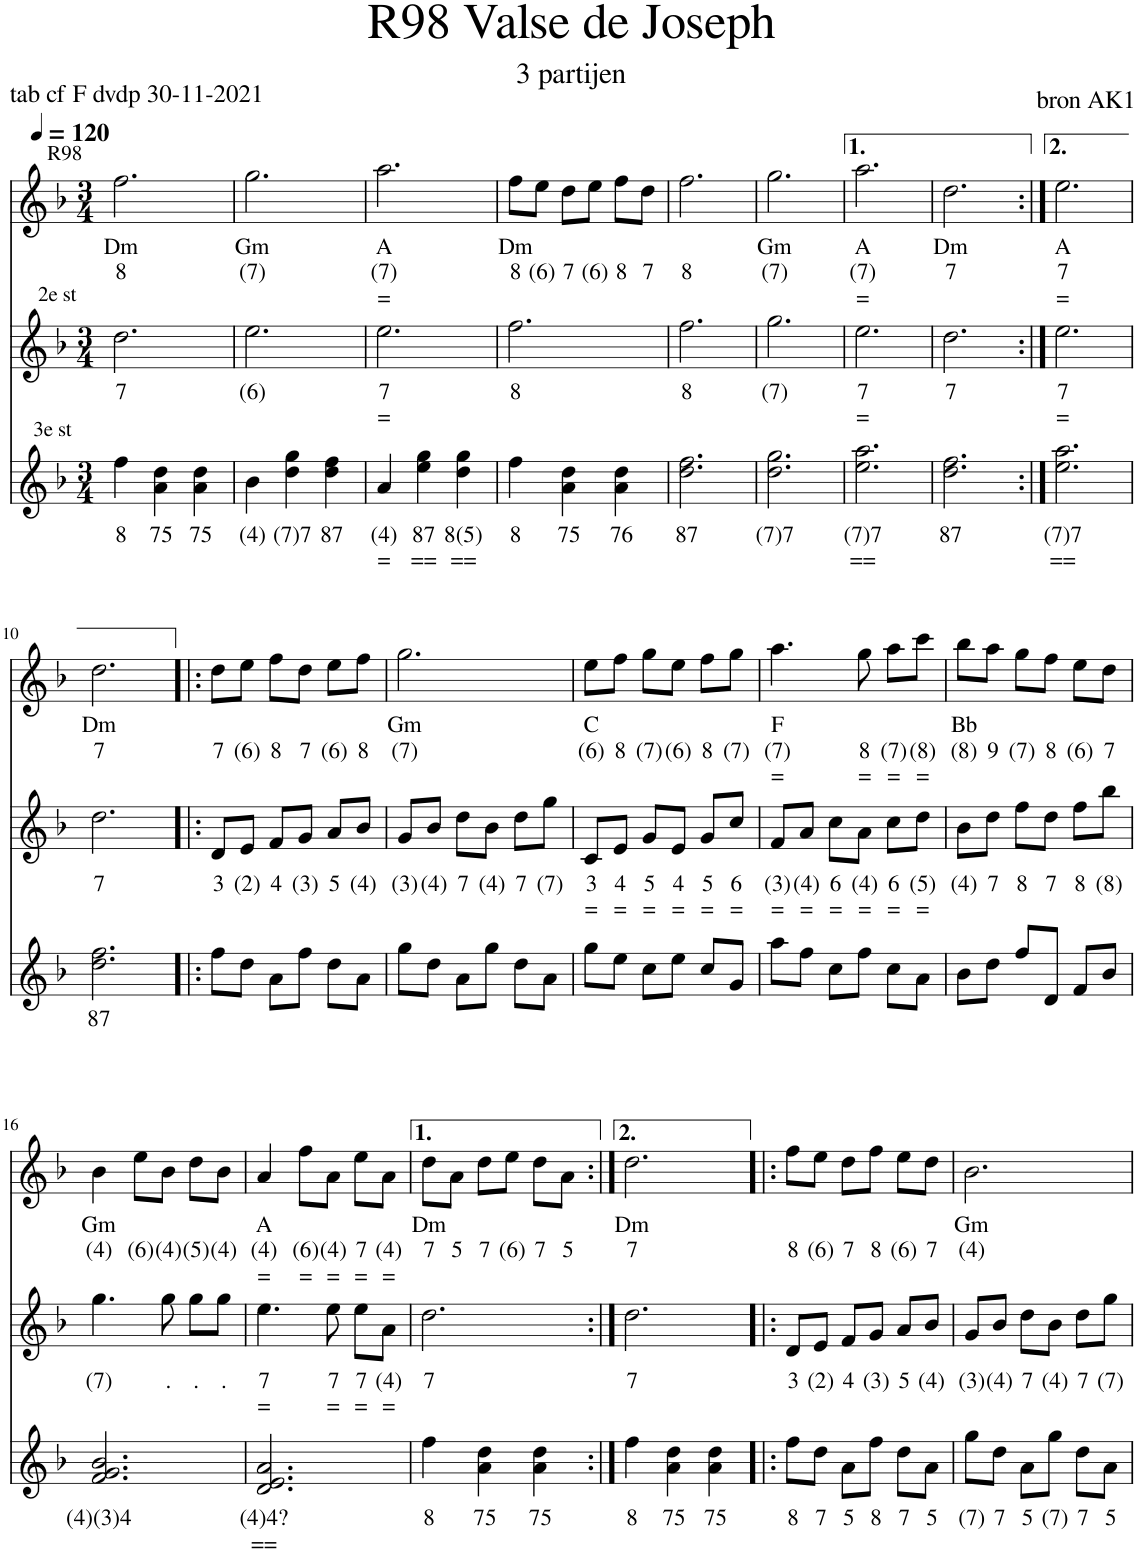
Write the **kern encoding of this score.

**kern	**text	**text	**kern	**text	**text	**kern	**text	**text	**text
*part3	*part3	*part3	*part2	*part2	*part2	*part1	*part1	*part1	*part1
*staff3	*staff3	*staff3	*staff2	*staff2	*staff2	*staff1	*staff1	*staff1	*staff1
*I"Stem	*	*	*I"Stem	*	*	*I"Piano	*	*	*
*clefG2	*	*	*clefG2	*	*	*clefG2	*	*	*
*k[b-]	*	*	*k[b-]	*	*	*k[b-]	*	*	*
*M3/4	*	*	*M3/4	*	*	*M3/4	*	*	*
*MM120	*	*	*MM120	*	*	*MM120	*	*	*
=1	=1	=1	=1	=1	=1	=1	=1	=1	=1
!	!	!	!	!	!	!LO:TX:a:t=R98	!	!	!
!	!	!	!LO:TX:a:t=2e st	!	!	!	!	!	!
!LO:TX:a:t=3e st	!	!	!	!	!	!	!	!	!
!	!LO:LY:b	!	!	!LO:LY:b	!	!	!LO:LY:b	!LO:LY:b	!
4ff\	8	.	2.dd\	7	.	2.ff\	Dm	8	.
!	!LO:LY:b	!	!	!	!	!	!	!	!
4a\ 4dd\	75	.	.	.	.	.	.	.	.
!	!LO:LY:b	!	!	!	!	!	!	!	!
4a\ 4dd\	75	.	.	.	.	.	.	.	.
=2	=2	=2	=2	=2	=2	=2	=2	=2	=2
!	!LO:LY:b	!	!	!LO:LY:b	!	!	!LO:LY:b	!LO:LY:b	!
4b-\	(4)	.	2.ee\	(6)	.	2.gg\	Gm	(7)	.
!	!LO:LY:b	!	!	!	!	!	!	!	!
4dd\ 4gg\	(7)7	.	.	.	.	.	.	.	.
!	!LO:LY:b	!	!	!	!	!	!	!	!
4dd\ 4ff\	87	.	.	.	.	.	.	.	.
=3	=3	=3	=3	=3	=3	=3	=3	=3	=3
!	!LO:LY:b	!LO:LY:b	!	!LO:LY:b	!LO:LY:b	!	!LO:LY:b	!LO:LY:b	!LO:LY:b
4a/	(4)	=	2.ee\	7	=	2.aa\	A	(7)	=
!	!LO:LY:b	!LO:LY:b	!	!	!	!	!	!	!
4ee\ 4gg\	87	==	.	.	.	.	.	.	.
!	!LO:LY:b	!LO:LY:b	!	!	!	!	!	!	!
4dd\ 4gg\	8(5)	==	.	.	.	.	.	.	.
=4	=4	=4	=4	=4	=4	=4	=4	=4	=4
!	!LO:LY:b	!	!	!LO:LY:b	!	!	!LO:LY:b	!LO:LY:b	!
4ff\	8	.	2.ff\	8	.	8ff\L	Dm	8	.
!	!	!	!	!	!	!	!	!LO:LY:b	!
.	.	.	.	.	.	8ee\J	.	(6)	.
!	!LO:LY:b	!	!	!	!	!	!	!LO:LY:b	!
4a\ 4dd\	75	.	.	.	.	8dd\L	.	7	.
!	!	!	!	!	!	!	!	!LO:LY:b	!
.	.	.	.	.	.	8ee\J	.	(6)	.
!	!LO:LY:b	!	!	!	!	!	!	!LO:LY:b	!
4a\ 4dd\	76	.	.	.	.	8ff\L	.	8	.
!	!	!	!	!	!	!	!	!LO:LY:b	!
.	.	.	.	.	.	8dd\J	.	7	.
=5	=5	=5	=5	=5	=5	=5	=5	=5	=5
!	!LO:LY:b	!	!	!LO:LY:b	!	!	!	!LO:LY:b	!
2.dd\ 2.ff\	87	.	2.ff\	8	.	2.ff\	.	8	.
=6	=6	=6	=6	=6	=6	=6	=6	=6	=6
!	!LO:LY:b	!	!	!LO:LY:b	!	!	!LO:LY:b	!LO:LY:b	!
2.dd\ 2.gg\	(7)7	.	2.gg\	(7)	.	2.gg\	Gm	(7)	.
=7	=7	=7	=7	=7	=7	=7	=7	=7	=7
!	!LO:LY:b	!LO:LY:b	!	!LO:LY:b	!LO:LY:b	!	!LO:LY:b	!LO:LY:b	!LO:LY:b
2.ee\ 2.aa\	(7)7	==	2.ee\	7	=	2.aa\	A	(7)	=
=8	=8	=8	=8	=8	=8	=8	=8	=8	=8
!	!LO:LY:b	!	!	!LO:LY:b	!	!	!LO:LY:b	!LO:LY:b	!
2.dd\ 2.ff\	87	.	2.dd\	7	.	2.dd\	Dm	7	.
=9:|!	=9:|!	=9:|!	=9:|!	=9:|!	=9:|!	=9:|!	=9:|!	=9:|!	=9:|!
!	!LO:LY:b	!LO:LY:b	!	!LO:LY:b	!LO:LY:b	!	!LO:LY:b	!LO:LY:b	!LO:LY:b
2.ee\ 2.aa\	(7)7	==	2.ee\	7	=	2.ee\	A	7	=
!!LO:LB:g=z
=10	=10	=10	=10	=10	=10	=10	=10	=10	=10
!	!LO:LY:b	!	!	!LO:LY:b	!	!	!LO:LY:b	!LO:LY:b	!
2.dd\ 2.ff\	87	.	2.dd\	7	.	2.dd\	Dm	7	.
=11!|:	=11!|:	=11!|:	=11!|:	=11!|:	=11!|:	=11!|:	=11!|:	=11!|:	=11!|:
!	!	!	!	!LO:LY:b	!	!	!	!LO:LY:b	!
8ff\L	.	.	8d/L	3	.	8dd\L	.	7	.
!	!	!	!	!LO:LY:b	!	!	!	!LO:LY:b	!
8dd\J	.	.	8e/J	(2)	.	8ee\J	.	(6)	.
!	!	!	!	!LO:LY:b	!	!	!	!LO:LY:b	!
8a\L	.	.	8f/L	4	.	8ff\L	.	8	.
!	!	!	!	!LO:LY:b	!	!	!	!LO:LY:b	!
8ff\J	.	.	8g/J	(3)	.	8dd\J	.	7	.
!	!	!	!	!LO:LY:b	!	!	!	!LO:LY:b	!
8dd\L	.	.	8a/L	5	.	8ee\L	.	(6)	.
!	!	!	!	!LO:LY:b	!	!	!	!LO:LY:b	!
8a\J	.	.	8b-/J	(4)	.	8ff\J	.	8	.
=12	=12	=12	=12	=12	=12	=12	=12	=12	=12
!	!	!	!	!LO:LY:b	!	!	!LO:LY:b	!LO:LY:b	!
8gg\L	.	.	8g/L	(3)	.	2.gg\	Gm	(7)	.
!	!	!	!	!LO:LY:b	!	!	!	!	!
8dd\J	.	.	8b-/J	(4)	.	.	.	.	.
!	!	!	!	!LO:LY:b	!	!	!	!	!
8a\L	.	.	8dd\L	7	.	.	.	.	.
!	!	!	!	!LO:LY:b	!	!	!	!	!
8gg\J	.	.	8b-\J	(4)	.	.	.	.	.
!	!	!	!	!LO:LY:b	!	!	!	!	!
8dd\L	.	.	8dd\L	7	.	.	.	.	.
!	!	!	!	!LO:LY:b	!	!	!	!	!
8a\J	.	.	8gg\J	(7)	.	.	.	.	.
=13	=13	=13	=13	=13	=13	=13	=13	=13	=13
!	!	!	!	!LO:LY:b	!LO:LY:b	!	!LO:LY:b	!LO:LY:b	!
8gg\L	.	.	8c/L	3	=	8ee\L	C	(6)	.
!	!	!	!	!LO:LY:b	!LO:LY:b	!	!	!LO:LY:b	!
8ee\J	.	.	8e/J	4	=	8ff\J	.	8	.
!	!	!	!	!LO:LY:b	!LO:LY:b	!	!	!LO:LY:b	!
8cc\L	.	.	8g/L	5	=	8gg\L	.	(7)	.
!	!	!	!	!LO:LY:b	!LO:LY:b	!	!	!LO:LY:b	!
8ee\J	.	.	8e/J	4	=	8ee\J	.	(6)	.
!	!	!	!	!LO:LY:b	!LO:LY:b	!	!	!LO:LY:b	!
8cc/L	.	.	8g/L	5	=	8ff\L	.	8	.
!	!	!	!	!LO:LY:b	!LO:LY:b	!	!	!LO:LY:b	!
8g/J	.	.	8cc/J	6	=	8gg\J	.	(7)	.
=14	=14	=14	=14	=14	=14	=14	=14	=14	=14
!	!	!	!	!LO:LY:b	!LO:LY:b	!	!LO:LY:b	!LO:LY:b	!LO:LY:b
8aa\L	.	.	8f/L	(3)	=	4.aa\	F	(7)	=
!	!	!	!	!LO:LY:b	!LO:LY:b	!	!	!	!
8ff\J	.	.	8a/J	(4)	=	.	.	.	.
!	!	!	!	!LO:LY:b	!LO:LY:b	!	!	!	!
8cc\L	.	.	8cc\L	6	=	.	.	.	.
!	!	!	!	!LO:LY:b	!LO:LY:b	!	!	!LO:LY:b	!LO:LY:b
8ff\J	.	.	8a\J	(4)	=	8gg\	.	8	=
!	!	!	!	!LO:LY:b	!LO:LY:b	!	!	!LO:LY:b	!LO:LY:b
8cc\L	.	.	8cc\L	6	=	8aa\L	.	(7)	=
!	!	!	!	!LO:LY:b	!LO:LY:b	!	!	!LO:LY:b	!LO:LY:b
8a\J	.	.	8dd\J	(5)	=	8ccc\J	.	(8)	=
=15	=15	=15	=15	=15	=15	=15	=15	=15	=15
!	!	!	!	!LO:LY:b	!	!	!LO:LY:b	!LO:LY:b	!
8b-\L	.	.	8b-\L	(4)	.	8bb-\L	Bb	(8)	.
!	!	!	!	!LO:LY:b	!	!	!	!LO:LY:b	!
8dd\J	.	.	8dd\J	7	.	8aa\J	.	9	.
!	!	!	!	!LO:LY:b	!	!	!	!LO:LY:b	!
8ff/L	.	.	8ff\L	8	.	8gg\L	.	(7)	.
!	!	!	!	!LO:LY:b	!	!	!	!LO:LY:b	!
8d/J	.	.	8dd\J	7	.	8ff\J	.	8	.
!	!	!	!	!LO:LY:b	!	!	!	!LO:LY:b	!
8f/L	.	.	8ff\L	8	.	8ee\L	.	(6)	.
!	!	!	!	!LO:LY:b	!	!	!	!LO:LY:b	!
8b-/J	.	.	8bb-\J	(8)	.	8dd\J	.	7	.
!!LO:LB:g=z
=16	=16	=16	=16	=16	=16	=16	=16	=16	=16
!	!LO:LY:b	!	!	!LO:LY:b	!	!	!LO:LY:b	!LO:LY:b	!
2.f/ 2.g/ 2.b-/	(4)(3)4	.	4.gg\	(7)	.	4b-\	Gm	(4)	.
!	!	!	!	!	!	!	!	!LO:LY:b	!
.	.	.	.	.	.	8ee\L	.	(6)	.
!	!	!	!	!LO:LY:b	!	!	!	!LO:LY:b	!
.	.	.	8gg\	.	.	8b-\J	.	(4)	.
!	!	!	!	!LO:LY:b	!	!	!	!LO:LY:b	!
.	.	.	8gg\L	.	.	8dd\L	.	(5)	.
!	!	!	!	!LO:LY:b	!	!	!	!LO:LY:b	!
.	.	.	8gg\J	.	.	8b-\J	.	(4)	.
=17	=17	=17	=17	=17	=17	=17	=17	=17	=17
!	!LO:LY:b	!LO:LY:b	!	!LO:LY:b	!LO:LY:b	!	!LO:LY:b	!LO:LY:b	!LO:LY:b
2.d/ 2.e/ 2.a/	(4)4?	==	4.ee\	7	=	4a/	A	(4)	=
!	!	!	!	!	!	!	!	!LO:LY:b	!LO:LY:b
.	.	.	.	.	.	8ff\L	.	(6)	=
!	!	!	!	!LO:LY:b	!LO:LY:b	!	!	!LO:LY:b	!LO:LY:b
.	.	.	8ee\	7	=	8a\J	.	(4)	=
!	!	!	!	!LO:LY:b	!LO:LY:b	!	!	!LO:LY:b	!LO:LY:b
.	.	.	8ee\L	7	=	8ee\L	.	7	=
!	!	!	!	!LO:LY:b	!LO:LY:b	!	!	!LO:LY:b	!LO:LY:b
.	.	.	8a\J	(4)	=	8a\J	.	(4)	=
=18	=18	=18	=18	=18	=18	=18	=18	=18	=18
!	!LO:LY:b	!	!	!LO:LY:b	!	!	!LO:LY:b	!LO:LY:b	!
4ff\	8	.	2.dd\	7	.	8dd\L	Dm	7	.
!	!	!	!	!	!	!	!	!LO:LY:b	!
.	.	.	.	.	.	8a\J	.	5	.
!	!LO:LY:b	!	!	!	!	!	!	!LO:LY:b	!
4a\ 4dd\	75	.	.	.	.	8dd\L	.	7	.
!	!	!	!	!	!	!	!	!LO:LY:b	!
.	.	.	.	.	.	8ee\J	.	(6)	.
!	!LO:LY:b	!	!	!	!	!	!	!LO:LY:b	!
4a\ 4dd\	75	.	.	.	.	8dd\L	.	7	.
!	!	!	!	!	!	!	!	!LO:LY:b	!
.	.	.	.	.	.	8a\J	.	5	.
=19:|!	=19:|!	=19:|!	=19:|!	=19:|!	=19:|!	=19:|!	=19:|!	=19:|!	=19:|!
!	!LO:LY:b	!	!	!LO:LY:b	!	!	!LO:LY:b	!LO:LY:b	!
4ff\	8	.	2.dd\	7	.	2.dd\	Dm	7	.
!	!LO:LY:b	!	!	!	!	!	!	!	!
4a\ 4dd\	75	.	.	.	.	.	.	.	.
!	!LO:LY:b	!	!	!	!	!	!	!	!
4a\ 4dd\	75	.	.	.	.	.	.	.	.
=20!|:	=20!|:	=20!|:	=20!|:	=20!|:	=20!|:	=20!|:	=20!|:	=20!|:	=20!|:
!	!LO:LY:b	!	!	!LO:LY:b	!	!	!	!LO:LY:b	!
8ff\L	8	.	8d/L	3	.	8ff\L	.	8	.
!	!LO:LY:b	!	!	!LO:LY:b	!	!	!	!LO:LY:b	!
8dd\J	7	.	8e/J	(2)	.	8ee\J	.	(6)	.
!	!LO:LY:b	!	!	!LO:LY:b	!	!	!	!LO:LY:b	!
8a\L	5	.	8f/L	4	.	8dd\L	.	7	.
!	!LO:LY:b	!	!	!LO:LY:b	!	!	!	!LO:LY:b	!
8ff\J	8	.	8g/J	(3)	.	8ff\J	.	8	.
!	!LO:LY:b	!	!	!LO:LY:b	!	!	!	!LO:LY:b	!
8dd\L	7	.	8a/L	5	.	8ee\L	.	(6)	.
!	!LO:LY:b	!	!	!LO:LY:b	!	!	!	!LO:LY:b	!
8a\J	5	.	8b-/J	(4)	.	8dd\J	.	7	.
=21	=21	=21	=21	=21	=21	=21	=21	=21	=21
!	!LO:LY:b	!	!	!LO:LY:b	!	!	!LO:LY:b	!LO:LY:b	!
8gg\L	(7)	.	8g/L	(3)	.	2.b-\	Gm	(4)	.
!	!LO:LY:b	!	!	!LO:LY:b	!	!	!	!	!
8dd\J	7	.	8b-/J	(4)	.	.	.	.	.
!	!LO:LY:b	!	!	!LO:LY:b	!	!	!	!	!
8a\L	5	.	8dd\L	7	.	.	.	.	.
!	!LO:LY:b	!	!	!LO:LY:b	!	!	!	!	!
8gg\J	(7)	.	8b-\J	(4)	.	.	.	.	.
!	!LO:LY:b	!	!	!LO:LY:b	!	!	!	!	!
8dd\L	7	.	8dd\L	7	.	.	.	.	.
!	!LO:LY:b	!	!	!LO:LY:b	!	!	!	!	!
8a\J	5	.	8gg\J	(7)	.	.	.	.	.
=	=	=	=	=	=	=	=	=	=
*-	*-	*-	*-	*-	*-	*-	*-	*-	*-
